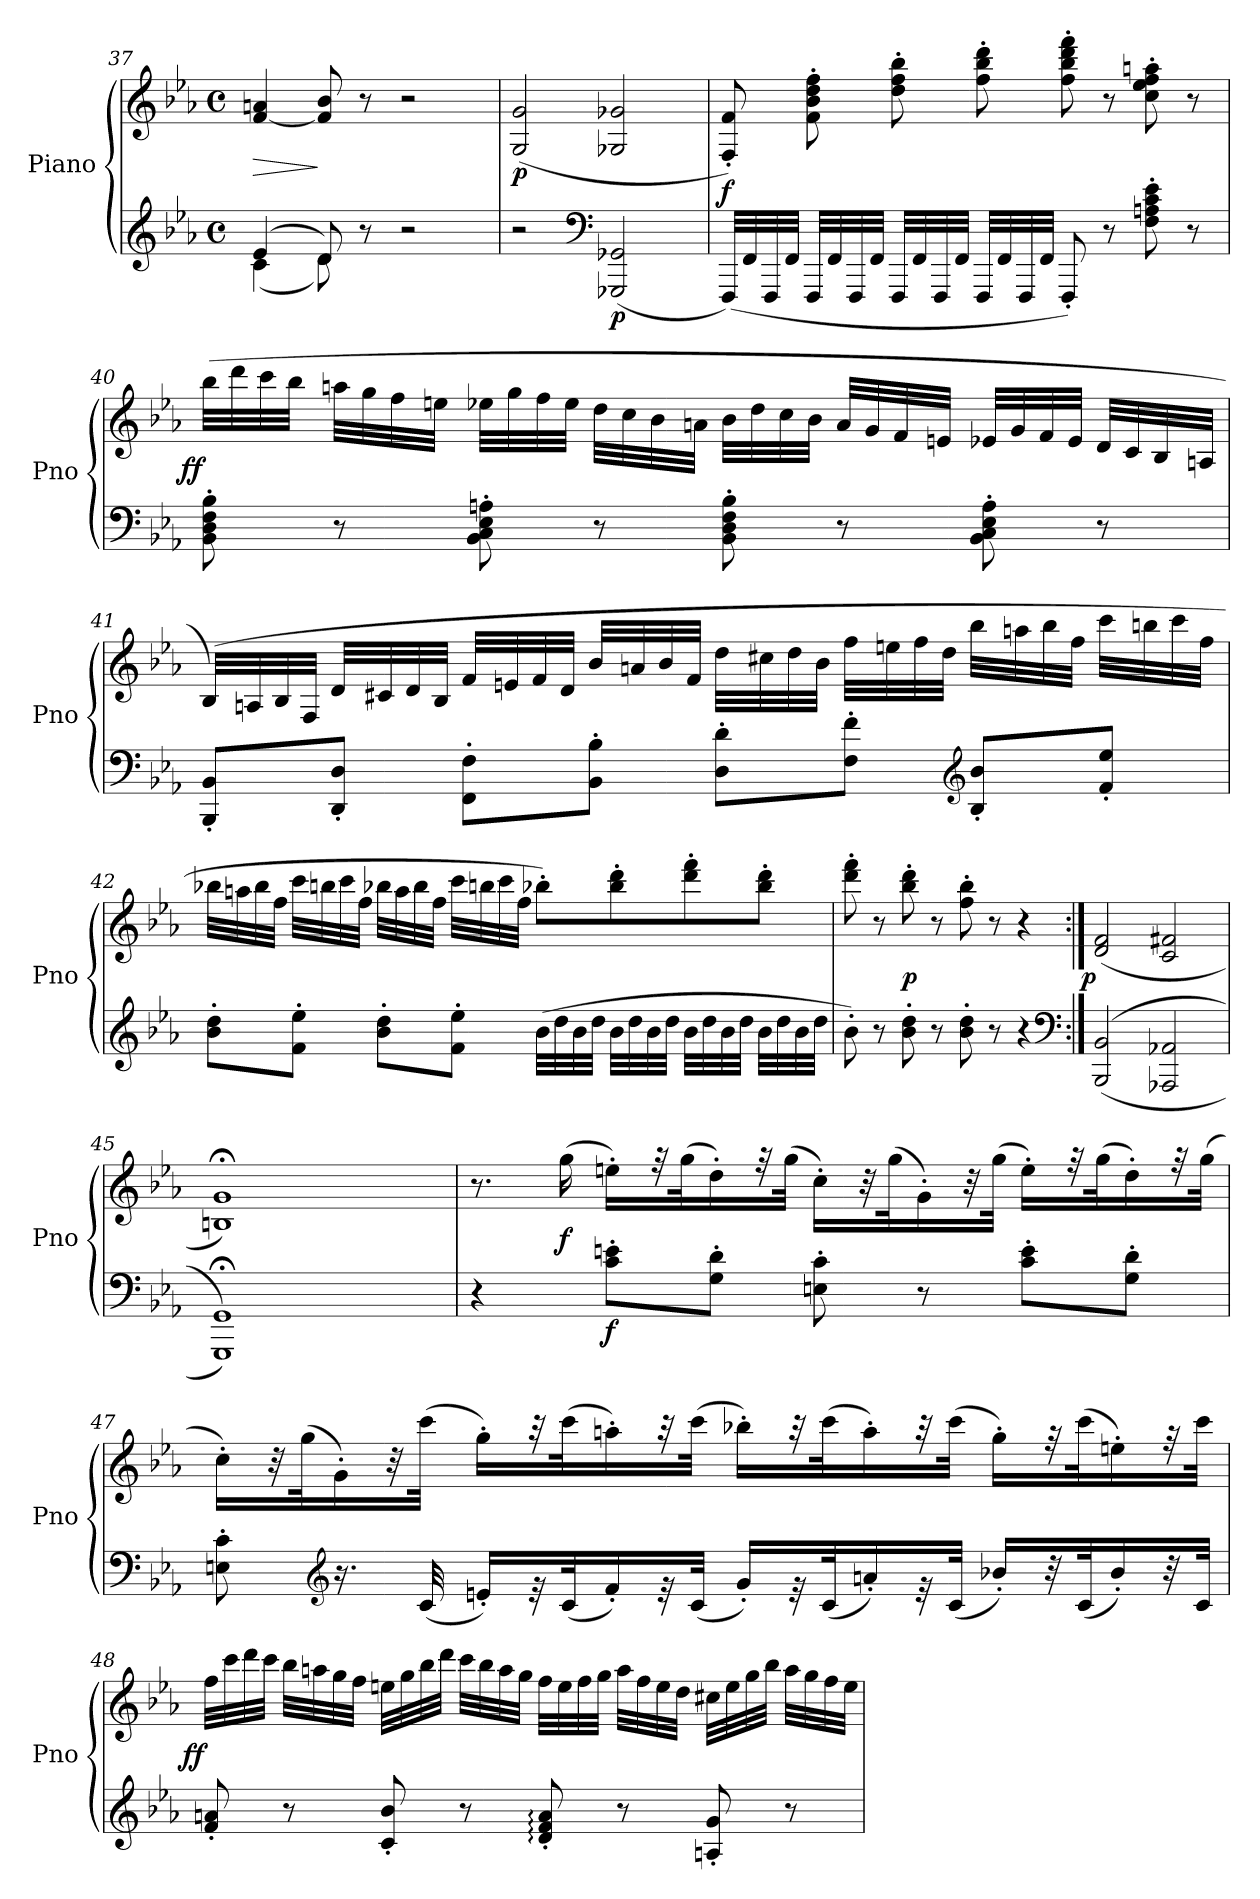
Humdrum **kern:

**kern	**kern	**dynam
*part1	*part1	*part1
*staff2	*staff1	*staff1/2
*I"Piano	*	*
*I'Pno	*	*
*clefG2	*clefG2	*
*k[b-e-a-]	*k[b-e-a-]	*
*E-:	*E-:	*
*M4/4	*M4/4	*
*met(c)	*met(c)	*
=37	=37	=37
*^	*	*
(4e-	(4c	[4f 4an	>
8d)	8d)	8f] 8b-	]
8r	8ryy	8r	.
2r	2ryy	2r	.
*v	*v	*	*
=38	=38	=38
2r	(2G 2g	p
*clefF4	*	*
!	!	!LO:DY:b=2
(2GGG-X 2GG-X	2G-X 2g-X	p
=39	=39	=39
(32FFFLLL)	8F' 8f')	f
32FF	.	.
32FFF	.	.
32FFJJJ	.	.
32FFFLLL	8f' 8b-' 8dd' 8ff'	.
32FF	.	.
32FFF	.	.
32FFJJJ	.	.
32FFFLLL	8dd' 8ff' 8bb-'	.
32FF	.	.
32FFF	.	.
32FFJJJ	.	.
32FFFLLL	8ff' 8bb-' 8ddd'	.
32FF	.	.
32FFF	.	.
32FFJJJ	.	.
8FFF')	8ff' 8bb-' 8ddd' 8fff'	.
8r	8r	.
8F' 8An' 8c' 8e-'	8cc' 8ee-' 8ff' 8aan'	.
8r	8r	.
!!LO:LB:g=z
=40	=40	=40
!	!	!LO:DY:rj
8BB-' 8D' 8F' 8B-'	(32bb-LLL	ff
.	32ddd	.
.	32ccc	.
.	32bb-JJJ	.
8r	32aanLLL	.
.	32gg	.
.	32ff	.
.	32eenJJJ	.
8BB-' 8C' 8E-' 8An'	32ee-XLLL	.
.	32gg	.
.	32ff	.
.	32ee-JJJ	.
8r	32ddLLL	.
.	32cc	.
.	32b-	.
.	32anJJJ	.
8BB-' 8D' 8F' 8B-'	32b-LLL	.
.	32dd	.
.	32cc	.
.	32b-JJJ	.
8r	32aLLL	.
.	32g	.
.	32f	.
.	32enJJJ	.
8BB-' 8C' 8E-' 8A'	32e-XLLL	.
.	32g	.
.	32f	.
.	32e-JJJ	.
8r	32dLLL	.
.	32c	.
.	32B-	.
.	32AnJJJ	.
!!LO:LB:g=z
=41	=41	=41
8BBB-' 8BB-'L	(32B-LLL)	.
.	32An	.
.	32B-	.
.	32FJJJ	.
8DD' 8D'J	32dLLL	.
.	32c#X	.
.	32d	.
.	32B-JJJ	.
8FF' 8F'L	32fLLL	.
.	32en	.
.	32f	.
.	32dJJJ	.
8BB-' 8B-'J	32b-LLL	.
.	32an	.
.	32b-	.
.	32fJJJ	.
8D' 8d'L	32ddLLL	.
.	32cc#X	.
.	32dd	.
.	32b-JJJ	.
8F' 8f'J	32ffLLL	.
.	32een	.
.	32ff	.
.	32ddJJJ	.
*clefG2	*	*
8B-' 8b-'L	32bb-LLL	.
.	32aan	.
.	32bb-	.
.	32ffJJJ	.
8f' 8ee-'J	32cccLLL	.
.	32bbn	.
.	32ccc	.
.	32ffJJJ	.
!!LO:LB:g=z
=42	=42	=42
8b-' 8dd'L	32bb-XLLL	.
.	32aan	.
.	32bb-	.
.	32ffJJJ	.
8f' 8ee-'J	32cccLLL	.
.	32bbn	.
.	32ccc	.
.	32ffJJJ	.
8b-' 8dd'L	32bb-XLLL	.
.	32aa	.
.	32bb-	.
.	32ffJJJ	.
8f' 8ee-'J	32cccLLL	.
.	32bbn	.
.	32ccc	.
.	32ffJJJ	.
(32b-LLL	8bb-X'L)	.
32dd	.	.
32b-	.	.
32ddJJJ	.	.
32b-LLL	8bb-' 8ddd'	.
32dd	.	.
32b-	.	.
32ddJJJ	.	.
32b-LLL	8ddd' 8fff'	.
32dd	.	.
32b-	.	.
32ddJJJ	.	.
32b-LLL	8bb-' 8ddd'J	.
32dd	.	.
32b-	.	.
32ddJJJ	.	.
=43	=43	=43
8b-')	8ddd' 8fff'	.
8r	8r	.
8b-' 8dd'	8bb-' 8ddd'	p
8r	8r	.
8b-' 8dd'	8ff' 8bb-'	.
8r	8r	.
4r	4r	.
*clefF4	*	*
!!LO:LB:g=z
=44:|!	=44:|!	=44:|!
!	!	!LO:DY:rj
(<(>2BBB- 2BB-	(>2d 2f	p
2AAA-X 2AA-X	2c 2f#X	.
=45	=45	=45
1GGG;< 1GG;<))	1Bn;< 1g;<)	.
=46	=46	=46
4r	8.r	.
.	(16gg	f
!	!	!LO:DY:b=2
8c' 8en'L	16een'LL)	f
.	32r	.
.	(32ggK	.
8G' 8d'J	16dd')	.
.	32r	.
.	(32ggJJk	.
8En' 8c'	16cc'LL)	.
.	32r	.
.	(32ggK	.
8r	16g')	.
.	32r	.
.	(32ggJJk	.
8c' 8e'L	16ee'LL)	.
.	32r	.
.	(32ggK	.
8G' 8d'J	16dd')	.
.	32r	.
.	(32ggJJk	.
=47	=47	=47
8En' 8c'	16cc'LL)	.
.	32r	.
.	(32ggK	.
*clefG2	*	*
16.r	16g')	.
.	32r	.
(32c	(32cccJJk	.
16en'LL)	16gg'LL)	.
32r	32r	.
(32cK	(32cccK	.
16f')	16aan')	.
32r	32r	.
(32cJJk	(32cccJJk	.
16g'LL)	16bb-X'LL)	.
32r	32r	.
(32cK	(32cccK	.
16an')	16aa')	.
32r	32r	.
(32cJJk	(32cccJJk	.
16b-X'LL)	16gg'LL)	.
32r	32r	.
(32cK	(32cccK	.
16b-')	16een')	.
32r	32r	.
32cJJk	32cccJJk	.
!!LO:LB:g=z
=48	=48	=48
!	!	!LO:DY:rj
8f' 8an'	32ffLLL	ff
.	32ccc	.
.	32ddd	.
.	32cccJJJ	.
8r	32bb-LLL	.
.	32aan	.
.	32gg	.
.	32ffJJJ	.
8c' 8b-'	32eenLLL	.
.	32gg	.
.	32bb-	.
.	32dddJJJ	.
8r	32cccLLL	.
.	32bb-	.
.	32aa	.
.	32ggJJJ	.
8d:' 8f:' 8a:'	32ffLLL	.
.	32ee	.
.	32ff	.
.	32ggJJJ	.
8r	32aaLLL	.
.	32ff	.
.	32ee	.
.	32ddJJJ	.
8An' 8g'	32cc#XLLL	.
.	32ee	.
.	32gg	.
.	32bb-JJJ	.
8r	32aaLLL	.
.	32gg	.
.	32ff	.
.	32eeJJJ	.
=	=	=
*-	*-	*-
